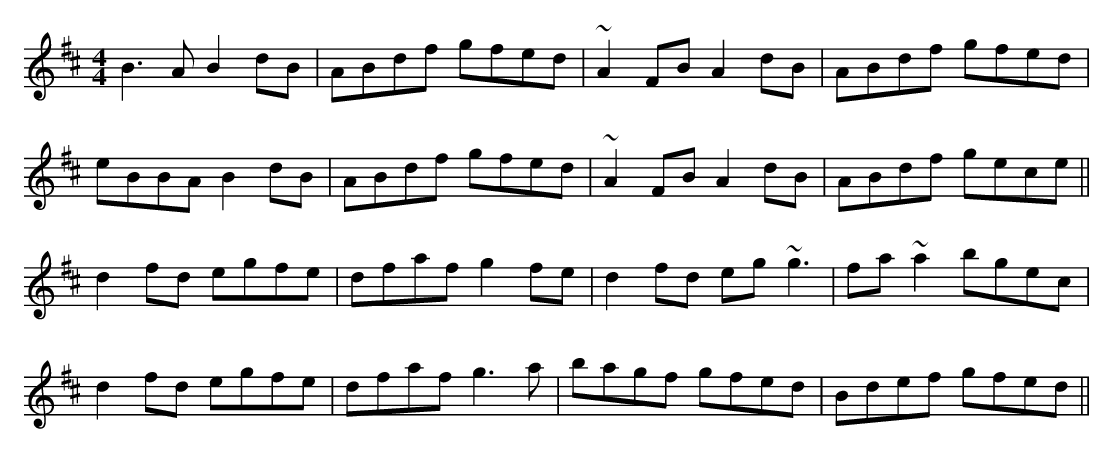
X:1
M:4/4
K:D
B3A B2dB|ABdf gfed|~A2FB A2dB|ABdf gfed|
eBBA B2dB|ABdf gfed|~A2FB A2dB|ABdf gece||
d2fd egfe|dfaf g2fe|d2fd eg~g3|fa~a2 bgec|
d2fd egfe|dfaf g3a|bagf gfed|Bdef gfed||
